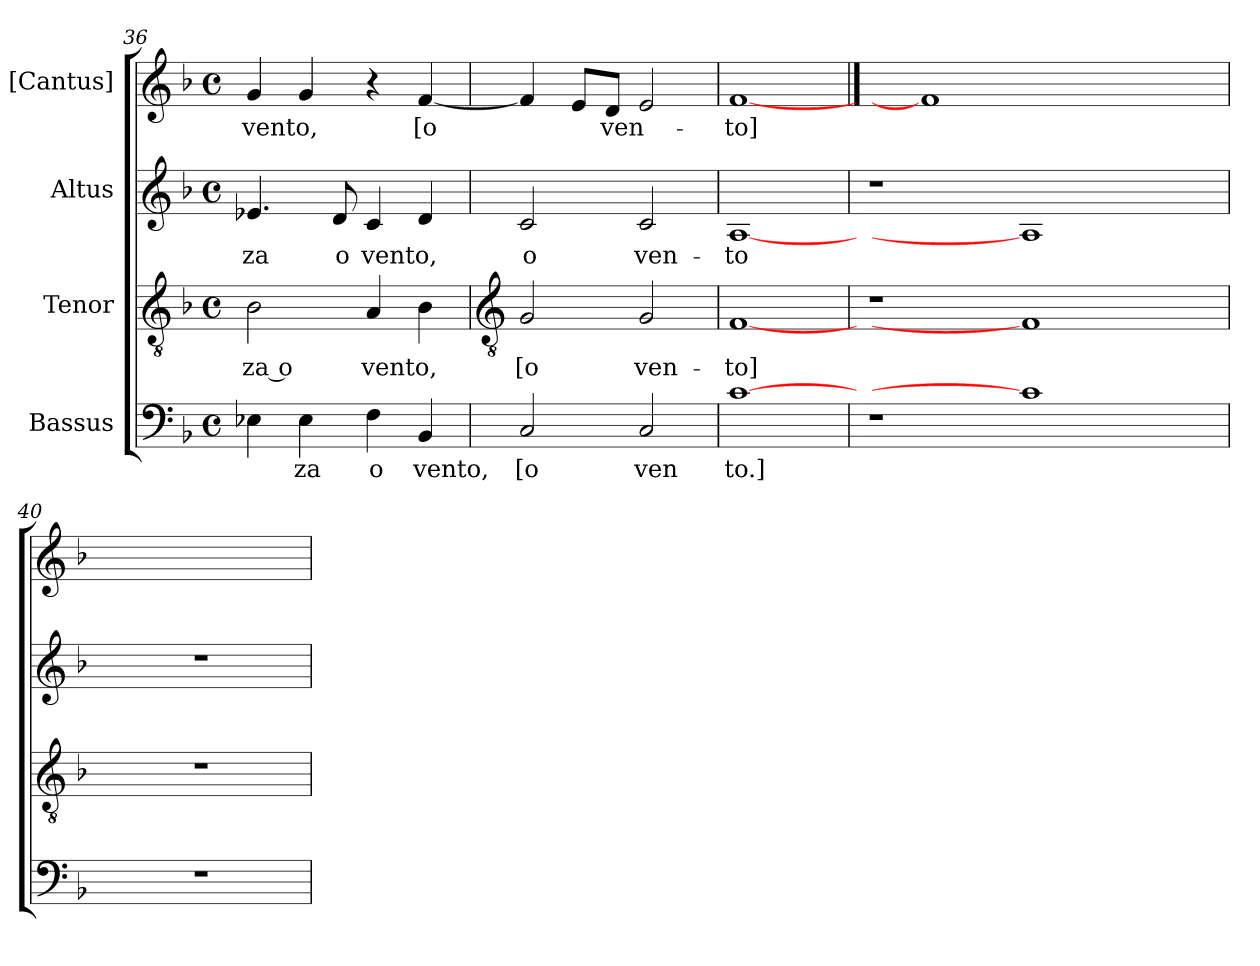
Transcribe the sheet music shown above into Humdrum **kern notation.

**kern	**text	**kern	**text	**kern	**text	**kern	**text
*part4	*part4	*part3	*part3	*part2	*part2	*part1	*part1
*staff4	*staff4	*staff3	*staff3	*staff2	*staff2	*staff1	*staff1
*I"Bassus	*	*I"Tenor	*	*I"Altus	*	*I"[Cantus]	*
*clefF4	*	*clefGv2	*	*clefG2	*	*clefG2	*
*k[b-]	*	*k[b-]	*	*k[b-]	*	*k[b-]	*
*F:	*	*F:	*	*F:	*	*F:	*
*M4/4	*	*M4/4	*	*M4/4	*	*M4/4	*
*met(c)	*	*met(c)	*	*met(c)	*	*met(c)	*
=36	=36	=36	=36	=36	=36	=36	=36
!	!	!	!LO:LY:b	!	!LO:LY:b	!	!LO:LY:b
4E-X\	.	2B-\	-za o	4.e-X/	-za	4g/	vento,
!	!LO:LY:b	!	!	!	!	!	!
4E-\	za	.	.	.	.	4g/	.
!	!	!	!	!	!LO:LY:b	!	!
.	.	.	.	8d/	o	.	.
!	!LO:LY:b	!	!LO:LY:b	!	!LO:LY:b	!	!
4F\	o	4A/	vento,	4c/	vento,	4r	.
!	!LO:LY:b	!	!	!	!	!	!LO:LY:b
4BB-/	vento,	4B-\	.	4d/	.	[4f/	[o
!!LO:LB:g=z
=37	=37	=37	=37	=37	=37	=37	=37
*	*	*clefGv2	*	*	*	*	*
!	!LO:LY:b	!	!LO:LY:b	!	!LO:LY:b	!	!
2C/	[o	2G/	[o	2c/	o	4f/]	.
.	.	.	.	.	.	8e/L	.
!	!	!	!	!	!	!	!LO:LY:b
.	.	.	.	.	.	8d/J	ven-
!	!LO:LY:b	!	!LO:LY:b	!	!LO:LY:b	!	!
2C/	ven	2G/	ven-	2c/	ven-	2e/	.
=38	=38	=38	=38	=38	=38	=38	=38
!	!LO:LY:b	!	!LO:LY:b	!	!LO:LY:b	!	!LO:LY:b
[1c	to.]	[1F	-to]	[1A	-to	[1f	-to]
=39	==39	=39	==39	=39	==39	==39	==39
1r	.	1r	.	1r	.	4ryy	.
.	.	.	.	.	.	1f]	.
1c]	.	1F]	.	1A]	.	.	.
.	.	.	.	.	.	4ryy	.
.	.	.	.	.	.	4ryy	.
.	.	.	.	.	.	4ryy	.
=40	=40	=40	=40	=40	=40	=40	=40
1r	.	1r	.	1r	.	4ryy	.
.	.	.	.	.	.	4ryy	.
.	.	.	.	.	.	4ryy	.
.	.	.	.	.	.	4ryy	.
=	=	=	=	=	=	=	=
*-	*-	*-	*-	*-	*-	*-	*-
